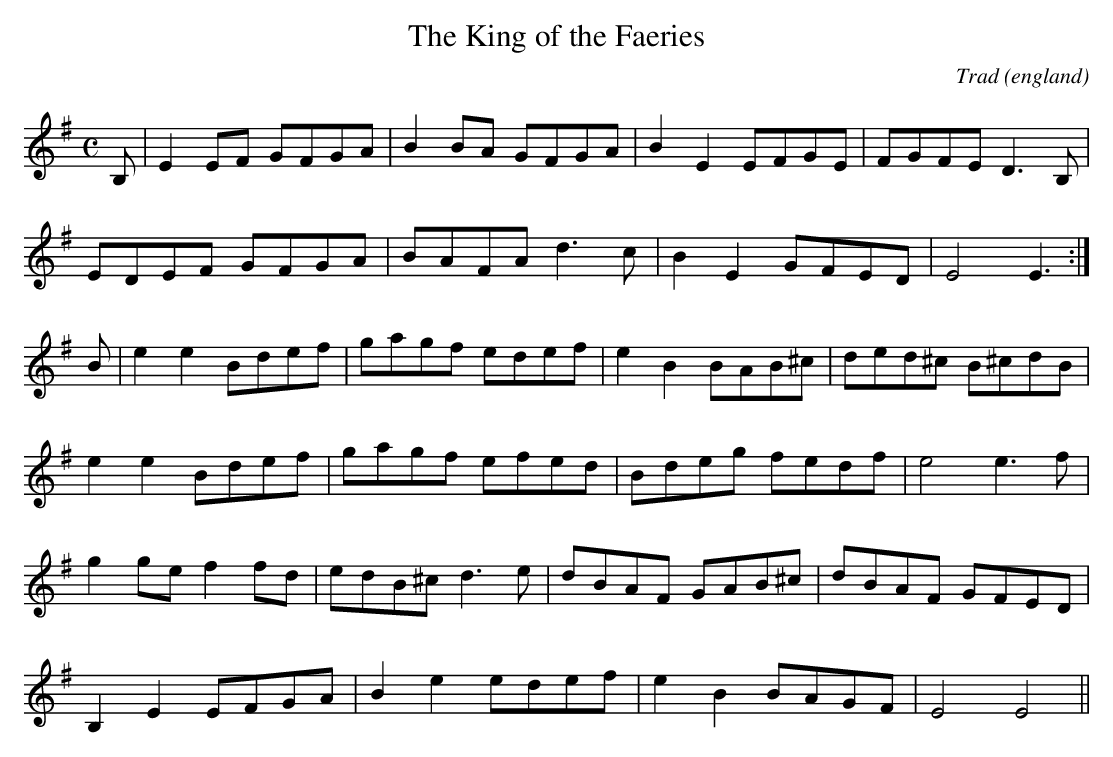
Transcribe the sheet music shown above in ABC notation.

X:1
T:The King of the Faeries
O:england
C:Trad
M:C
K:Em
L:1/8
B, | E2 EF GFGA | B2 BA GFGA | B2 E2 EFGE | FGFE D3 B, |
EDEF GFGA | BAFA d3 c | B2 E2 GFED | E4 E3 :|
B | e2 e2 Bdef | gagf edef | e2 B2 BAB^c | ded^c  B^cdB |
e2 e2 Bdef | gagf efed | Bdeg fedf | e4 e3 f |
g2 ge f2 fd | edB^c d3 e | dBAF GAB^c | dBAF GFED |
B,2 E2 EFGA | B2 e2 edef | e2 B2 BAGF | E4 E4 ||
